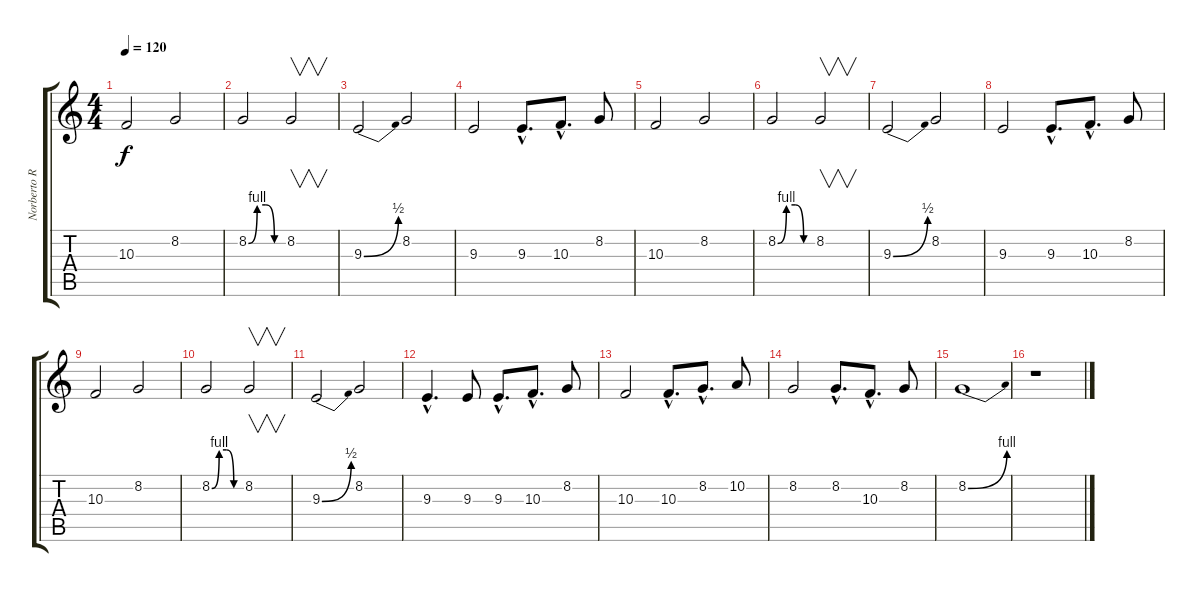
\track ("Norberto Rodriguez" "Norberto R") {instrument lead8bassandlead}
\staff {score tabs}
\tuning (E4 B3 G3 D3 A2 E2) {hide}
\ts (4 4)
\tempo 120
\clef g2
\ks c
10.3.2{dy f} 8.2.2 |
8.2{be (custom 0 0 15 4 30 4 45 0 60 0)}.2 8.2.2{v} |
9.3{be (bend 0 0 60 2)}.2 8.2.2 |
9.3.2 9.3{hac}.8{d} 10.3{hac}.8{d} 8.2.8 |
10.3.2 8.2.2 |
8.2{be (custom 0 0 15 4 30 4 45 0 60 0)}.2 8.2.2{v} |
9.3{be (bend 0 0 60 2)}.2 8.2.2 |
9.3.2 9.3{hac}.8{d} 10.3{hac}.8{d} 8.2.8 |
10.3.2 8.2.2 |
8.2{be (custom 0 0 15 4 30 4 45 0 60 0)}.2 8.2.2{v} |
9.3{be (bend 0 0 60 2)}.2 8.2.2 |
9.3{hac}.4{d} 9.3.8 9.3{hac}.8{d} 10.3{hac}.8{d} 8.2.8 |
10.3.2 10.3{hac}.8{d} 8.2{hac}.8{d} 10.2.8 |
8.2.2 8.2{hac}.8{d} 10.3{hac}.8{d} 8.2.8 |
8.2{be (bend 0 0 60 4)}.1 |
r.1
